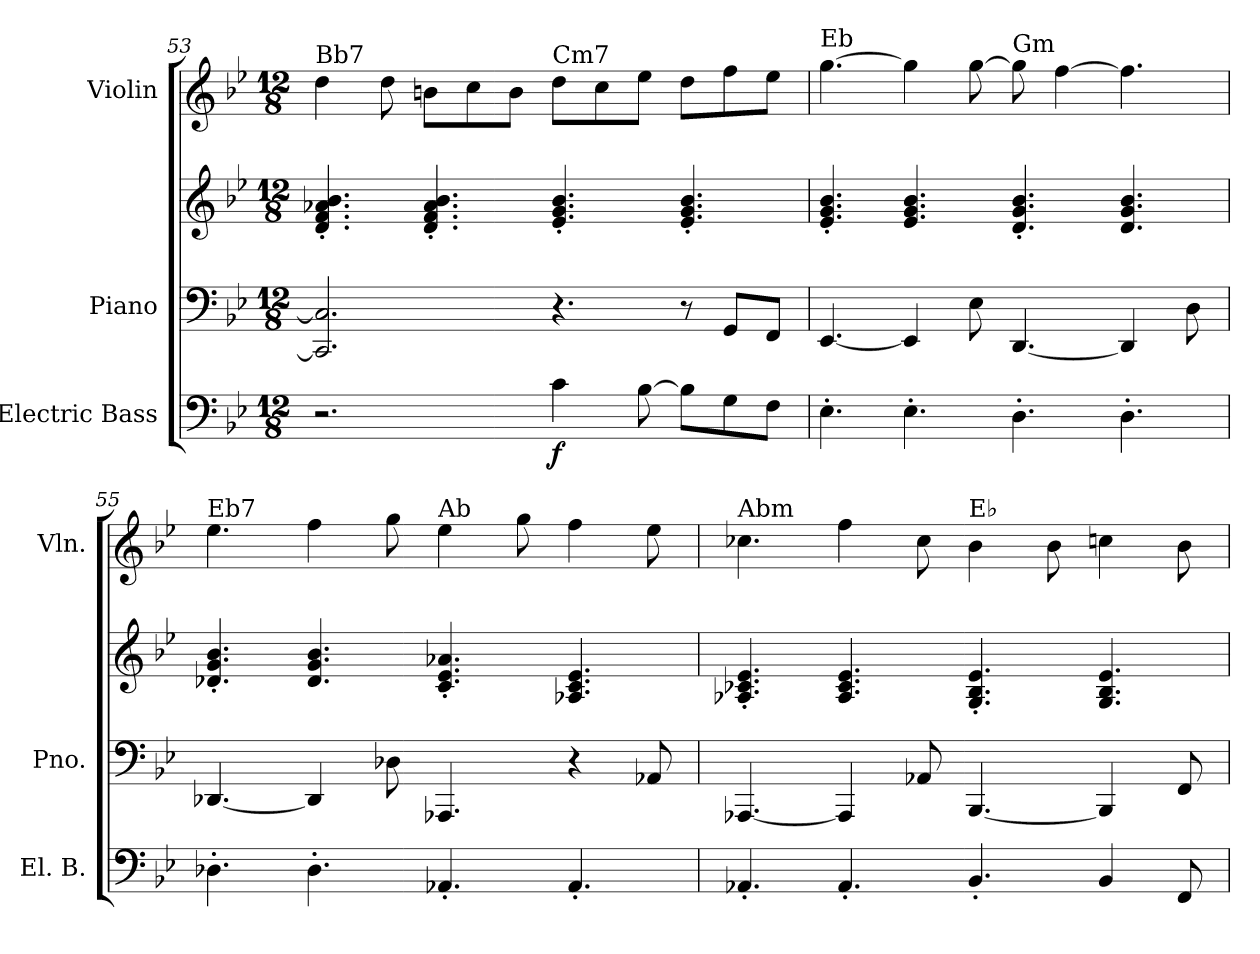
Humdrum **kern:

**kern	**dynam	**kern	**kern	**kern
*part3	*part3	*part2	*part2	*part1
*staff4	*staff4	*staff3	*staff2	*staff1
*I"Electric Bass	*	*I"Piano	*	*I"Violin
*I'El. B.	*	*I'Pno.	*	*I'Vln.
*clefF4	*	*clefF4	*clefG2	*clefG2
*ITrd7c12	*	*	*	*
*k[b-e-]	*	*k[b-e-]	*k[b-e-]	*k[b-e-]
*M12/8	*	*M12/8	*M12/8	*M12/8
=53	=53	=53	=53	=53
!	!	!	!	!LO:TX:a:t=Bb7
2.r	.	2.CC/] 2.C/]	4.d/' 4.f/' 4.a-X/' 4.b-/'	4dd\
.	.	.	.	8dd\
.	.	.	4.d/' 4.f/' 4.a-/' 4.b-/'	8bn\L
.	.	.	.	8cc\
.	.	.	.	8b\J
!	!	!	!	!LO:TX:a:t=Cm7
!	!LO:DY:b	!	!	!
4C\	f	4.r	4.e-/' 4.g/' 4.b-/'	8dd\L
.	.	.	.	8cc\
[8BB-\	.	.	.	8ee-\J
8BB-\L]	.	8r	4.e-/' 4.g/' 4.b-/'	8dd\L
8GG\	.	8GG/L	.	8ff\
8FF\J	.	8FF/J	.	8ee-\J
=54	=54	=54	=54	=54
!	!	!	!	!LO:TX:a:t=Eb
4.EE-'\	.	[4.EE-/	4.e-/' 4.g/' 4.b-/'	[4.gg\
4.EE-'\	.	4EE-/]	4.e-/ 4.g/ 4.b-/	4gg\]
.	.	8E-\	.	[8gg\
!	!	!	!	!LO:TX:a:t=Gm
4.DD'\	.	[4.DD/	4.d/' 4.g/' 4.b-/'	8gg\]
.	.	.	.	[4ff\
4.DD'\	.	4DD/]	4.d/ 4.g/ 4.b-/	4.ff\]
.	.	8D\	.	.
!!LO:PB:g=z
=55	=55	=55	=55	=55
!	!	!	!	!LO:TX:a:t=Eb7
4.DD-X'\	.	[4.DD-X/	4.d-X/' 4.g/' 4.b-/'	4.ee-\
4.DD-'\	.	4DD-/]	4.d-/ 4.g/ 4.b-/	4ff\
.	.	8D-X\	.	8gg\
!	!	!	!	!LO:TX:a:t=Ab
4.AAA-X'/	.	4.AAA-X/	4.c/' 4.e-/' 4.a-X/'	4ee-\
.	.	.	.	8gg\
4.AAA-'/	.	4r	4.A-X/ 4.c/ 4.e-/	4ff\
.	.	8AA-X/	.	8ee-\
=56	=56	=56	=56	=56
!	!	!	!	!LO:TX:a:t=Abm
4.AAA-X'/	.	[4.AAA-X/	4.A-X/' 4.c-X/' 4.e-/'	4.cc-X\
4.AAA-'/	.	4AAA-/]	4.A-/ 4.c-/ 4.e-/	4ff\
.	.	8AA-X/	.	8cc-\
!	!	!	!	!LO:TX:a:t=E♭
4.BBB-'/	.	[4.BBB-/	4.G/' 4.B-/' 4.e-/'	4b-\
.	.	.	.	8b-\
4BBB-/	.	4BBB-/]	4.G/ 4.B-/ 4.e-/	4ccn\
8FFF/	.	8FF/	.	8b-\
=	=	=	=	=
*-	*-	*-	*-	*-
